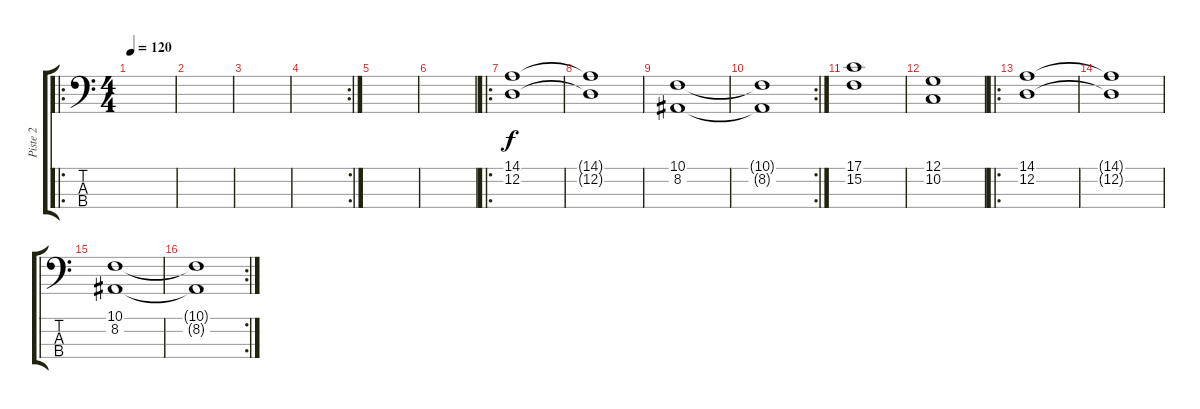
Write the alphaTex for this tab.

\track ("Piste 2" "Piste 2") {instrument stringensemble1}
\staff {score tabs}
\tuning (G2 D2 A1 E1) {hide}
\ro
\ts (4 4)
\tempo 120
\clef f4
\ks c
|
|
|
\rc 2
|
|
|
\ro
(14.1 12.2).1 |
(14.1{t} 12.2{t}).1 |
(10.1 8.2).1 |
\rc 2
(10.1{t} 8.2{t}).1 |
(17.1 15.2).1 |
(12.1 10.2).1 |
\ro
(14.1 12.2).1 |
(14.1{t} 12.2{t}).1 |
(10.1 8.2).1 |
\rc 2
(10.1{t} 8.2{t}).1
